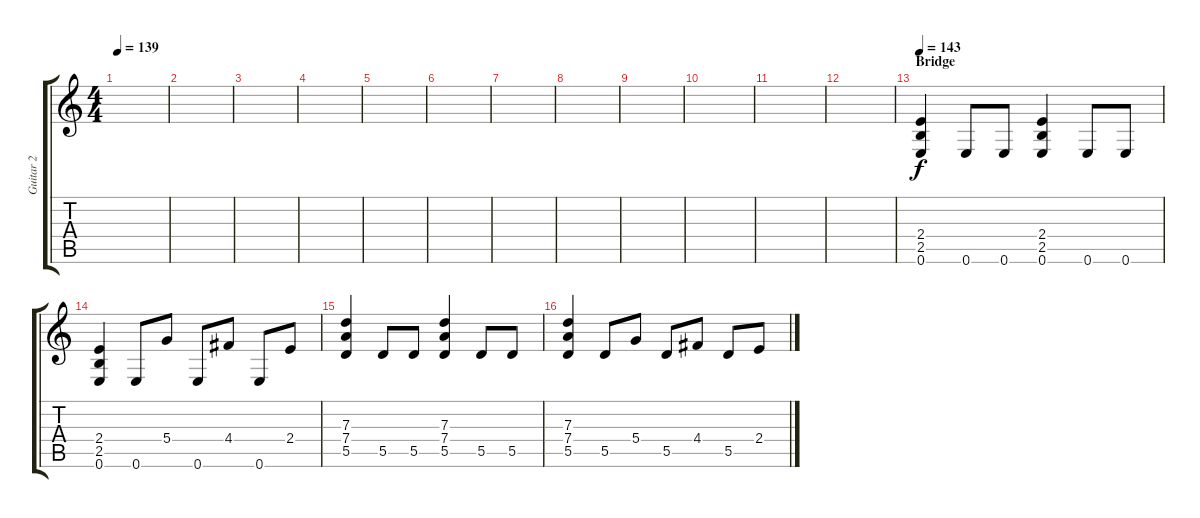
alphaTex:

\track ("Guitar 2" "Guitar 2") {instrument distortionguitar}
\staff {score tabs}
\tuning (E4 B3 G3 D3 A2 E2) {hide}
\ts (4 4)
\tempo 139
\clef g2
\ks c
|
|
|
|
|
|
|
|
|
|
|
|
\section ("" "Bridge")
\tempo 143
(2.4 2.5 0.6).4 0.6.8 0.6.8 (2.4 2.5 0.6).4 0.6.8 0.6.8 |
(2.4 2.5 0.6).4 0.6.8 5.4.8 0.6.8 4.4.8 0.6.8 2.4.8 |
(7.3 7.4 5.5).4 5.5.8 5.5.8 (7.3 7.4 5.5).4 5.5.8 5.5.8 |
(7.3 7.4 5.5).4 5.5.8 5.4.8 5.5.8 4.4.8 5.5.8 2.4.8
